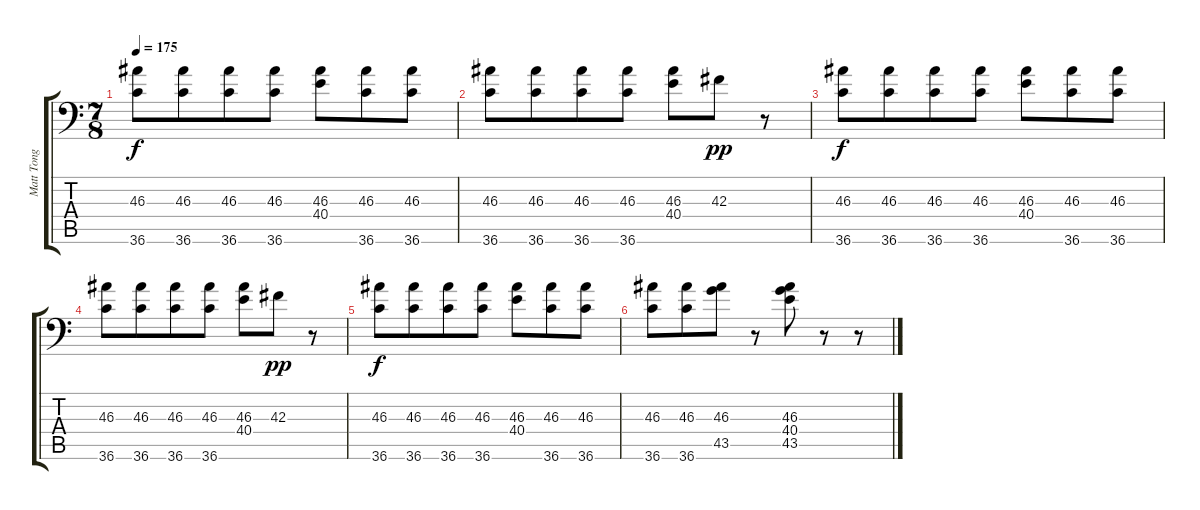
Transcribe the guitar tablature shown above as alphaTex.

\track ("Matt Tong" "Matt Tong") {instrument acousticgrandpiano}
\staff {score tabs}
\tuning (C-1 C-1 C-1 C-1 C-1 C-1) {hide}
\ts (7 8)
\tempo 175
\clef f4
\ks c
(46.3 36.6).8{dy f} (46.3 36.6).8 (46.3 36.6).8 (46.3 36.6).8 (46.3 40.4).8 (46.3 36.6).8 (46.3 36.6).8 |
(46.3 36.6).8 (46.3 36.6).8 (46.3 36.6).8 (46.3 36.6).8 (46.3 40.4).8 42.3.8{dy pp} r.8 |
(46.3 36.6).8{dy f} (46.3 36.6).8 (46.3 36.6).8 (46.3 36.6).8 (46.3 40.4).8 (46.3 36.6).8 (46.3 36.6).8 |
(46.3 36.6).8 (46.3 36.6).8 (46.3 36.6).8 (46.3 36.6).8 (46.3 40.4).8 42.3.8{dy pp} r.8 |
(46.3 36.6).8{dy f} (46.3 36.6).8 (46.3 36.6).8 (46.3 36.6).8 (46.3 40.4).8 (46.3 36.6).8 (46.3 36.6).8 |
(46.3 36.6).8 (46.3 36.6).8 (46.3 43.5).8 r.8 (46.3 40.4 43.5).8 r.8 r.8
